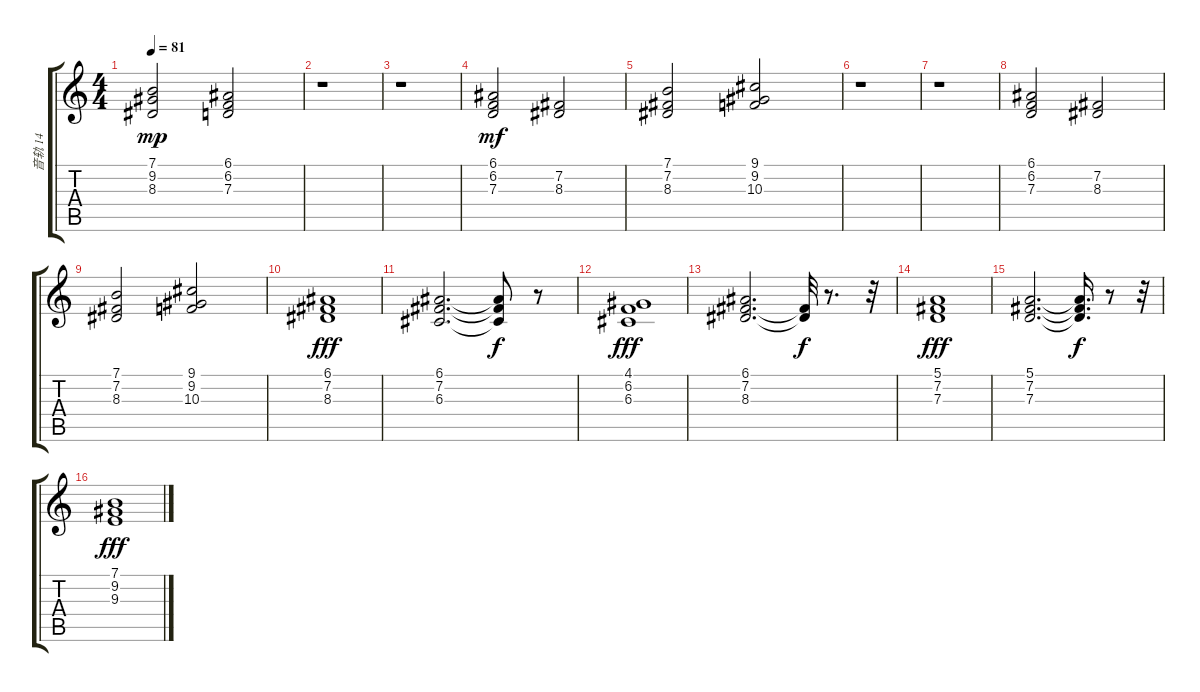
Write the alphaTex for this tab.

\track ("音轨 14" "音轨 14") {instrument voiceoohs}
\staff {score tabs}
\tuning (E4 B3 G3 D3 A2 E2) {hide}
\ts (4 4)
\tempo 81
\clef g2
\ks c
(7.1 9.2 8.3).2{dy mp} (6.1 6.2 7.3).2 |
r.1 |
r.1 |
(6.1 6.2 7.3).2{dy mf} (7.2 8.3).2 |
(7.1 7.2 8.3).2{instrument choiraahs} (9.1 9.2 10.3).2 |
r.1 |
r.1 |
(6.1 6.2 7.3).2{instrument voiceoohs} (7.2 8.3).2 |
(7.1 7.2 8.3).2{instrument choiraahs} (9.1 9.2 10.3).2 |
(6.1 7.2 8.3).1{dy fff} |
(6.1 7.2 6.3).2{d} (6.1{t} 7.2{t} 6.3{t}).8{dy f} r.8 |
(4.1 6.2 6.3).1{dy fff} |
(6.1 7.2 8.3).2{d} (7.2{t} 8.3{t}).32{dy f} r.8{d} r.32 |
(5.1 7.2 7.3).1{dy fff} |
(5.1 7.2 7.3).2{d} (5.1{t} 7.2{t} 7.3{t}).16{d dy f} r.8 r.32 |
(7.1 9.2 9.3).1{dy fff}
